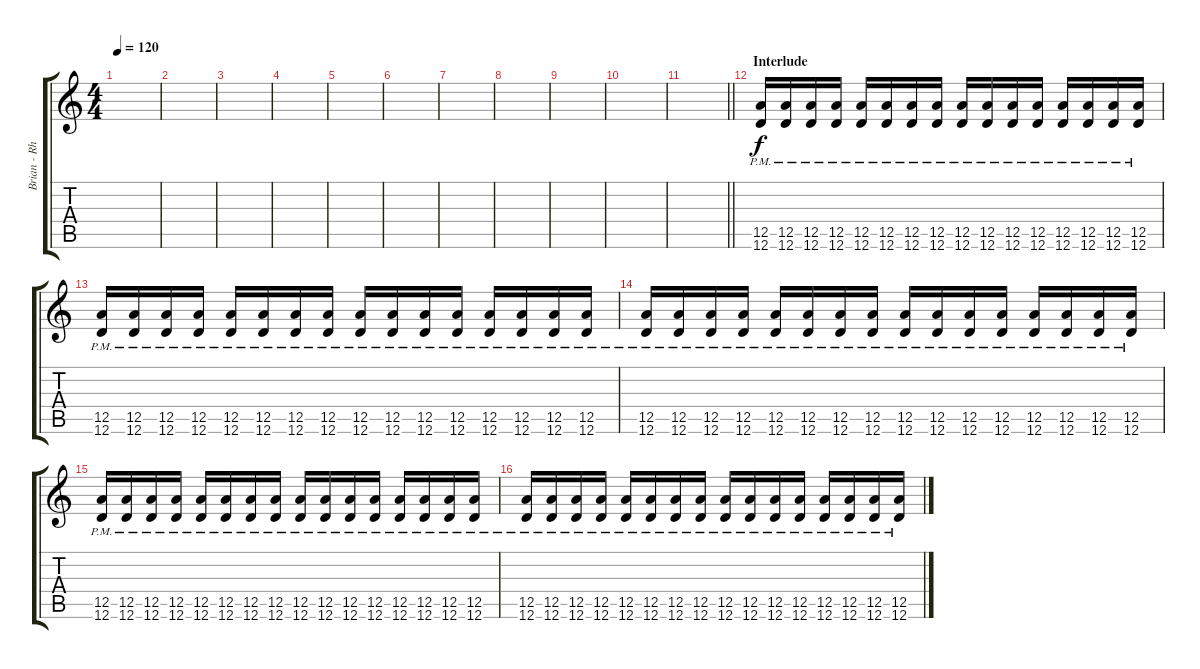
\track ("Brian - Rhythm Guitar II" "Brian - Rh") {instrument electricguitarjazz}
\staff {score tabs}
\tuning (E4 B3 G3 D3 A2 D2) {hide}
\ts (4 4)
\tempo 120
\clef g2
\ks c
|
|
|
|
|
|
|
|
|
|
\barLineRight lightlight
|
\section ("" "Interlude")
(12.5{pm} 12.6{pm}).16 (12.5{pm} 12.6{pm}).16 (12.5{pm} 12.6{pm}).16 (12.5{pm} 12.6{pm}).16 (12.5{pm} 12.6{pm}).16 (12.5{pm} 12.6{pm}).16 (12.5{pm} 12.6{pm}).16 (12.5{pm} 12.6{pm}).16 (12.5{pm} 12.6{pm}).16 (12.5{pm} 12.6{pm}).16 (12.5{pm} 12.6{pm}).16 (12.5{pm} 12.6{pm}).16 (12.5{pm} 12.6{pm}).16 (12.5{pm} 12.6{pm}).16 (12.5{pm} 12.6{pm}).16 (12.5{pm} 12.6{pm}).16 |
(12.5{pm} 12.6{pm}).16 (12.5{pm} 12.6{pm}).16 (12.5{pm} 12.6{pm}).16 (12.5{pm} 12.6{pm}).16 (12.5{pm} 12.6{pm}).16 (12.5{pm} 12.6{pm}).16 (12.5{pm} 12.6{pm}).16 (12.5{pm} 12.6{pm}).16 (12.5{pm} 12.6{pm}).16 (12.5{pm} 12.6{pm}).16 (12.5{pm} 12.6{pm}).16 (12.5{pm} 12.6{pm}).16 (12.5{pm} 12.6{pm}).16 (12.5{pm} 12.6{pm}).16 (12.5{pm} 12.6{pm}).16 (12.5{pm} 12.6{pm}).16 |
(12.5{pm} 12.6{pm}).16 (12.5{pm} 12.6{pm}).16 (12.5{pm} 12.6{pm}).16 (12.5{pm} 12.6{pm}).16 (12.5{pm} 12.6{pm}).16 (12.5{pm} 12.6{pm}).16 (12.5{pm} 12.6{pm}).16 (12.5{pm} 12.6{pm}).16 (12.5{pm} 12.6{pm}).16 (12.5{pm} 12.6{pm}).16 (12.5{pm} 12.6{pm}).16 (12.5{pm} 12.6{pm}).16 (12.5{pm} 12.6{pm}).16 (12.5{pm} 12.6{pm}).16 (12.5{pm} 12.6{pm}).16 (12.5{pm} 12.6{pm}).16 |
(12.5{pm} 12.6{pm}).16 (12.5{pm} 12.6{pm}).16 (12.5{pm} 12.6{pm}).16 (12.5{pm} 12.6{pm}).16 (12.5{pm} 12.6{pm}).16 (12.5{pm} 12.6{pm}).16 (12.5{pm} 12.6{pm}).16 (12.5{pm} 12.6{pm}).16 (12.5{pm} 12.6{pm}).16 (12.5{pm} 12.6{pm}).16 (12.5{pm} 12.6{pm}).16 (12.5{pm} 12.6{pm}).16 (12.5{pm} 12.6{pm}).16 (12.5{pm} 12.6{pm}).16 (12.5{pm} 12.6{pm}).16 (12.5{pm} 12.6{pm}).16 |
(12.5{pm} 12.6{pm}).16 (12.5{pm} 12.6{pm}).16 (12.5{pm} 12.6{pm}).16 (12.5{pm} 12.6{pm}).16 (12.5{pm} 12.6{pm}).16 (12.5{pm} 12.6{pm}).16 (12.5{pm} 12.6{pm}).16 (12.5{pm} 12.6{pm}).16 (12.5{pm} 12.6{pm}).16 (12.5{pm} 12.6{pm}).16 (12.5{pm} 12.6{pm}).16 (12.5{pm} 12.6{pm}).16 (12.5{pm} 12.6{pm}).16 (12.5{pm} 12.6{pm}).16 (12.5{pm} 12.6{pm}).16 (12.5{pm} 12.6{pm}).16
